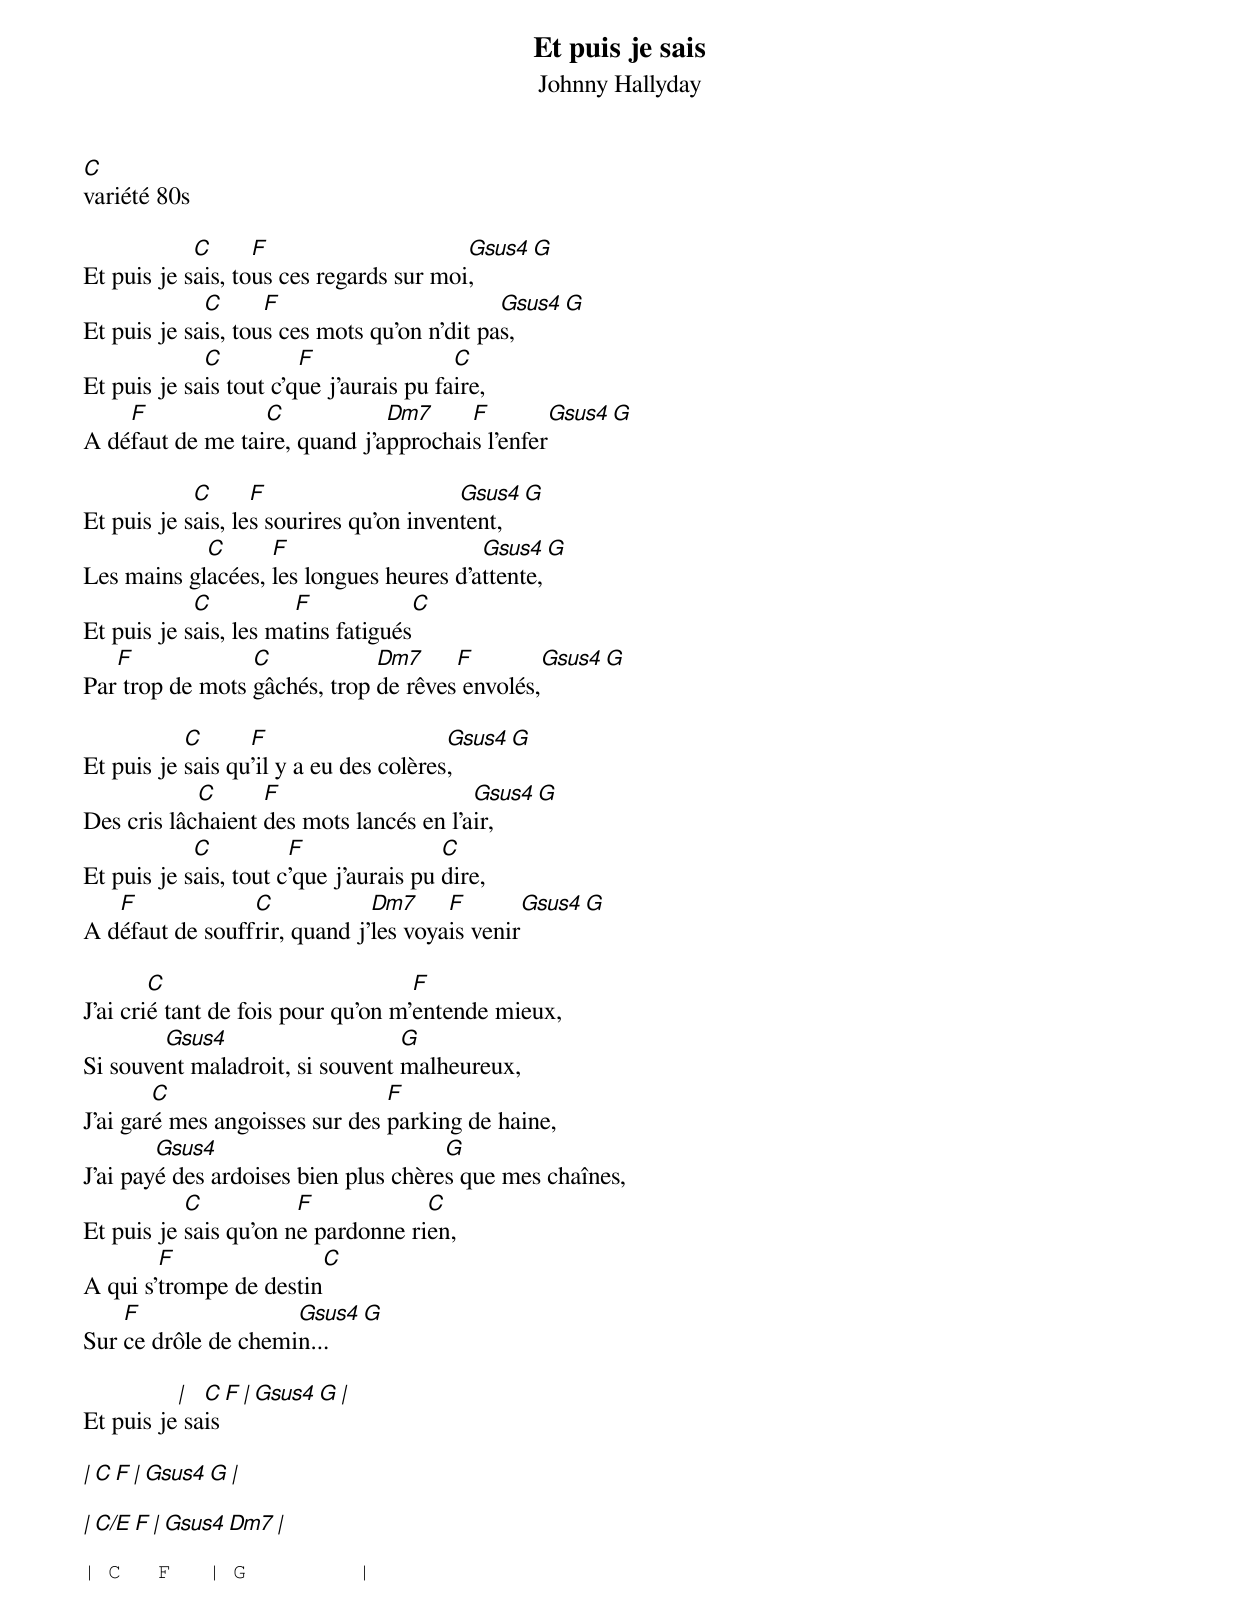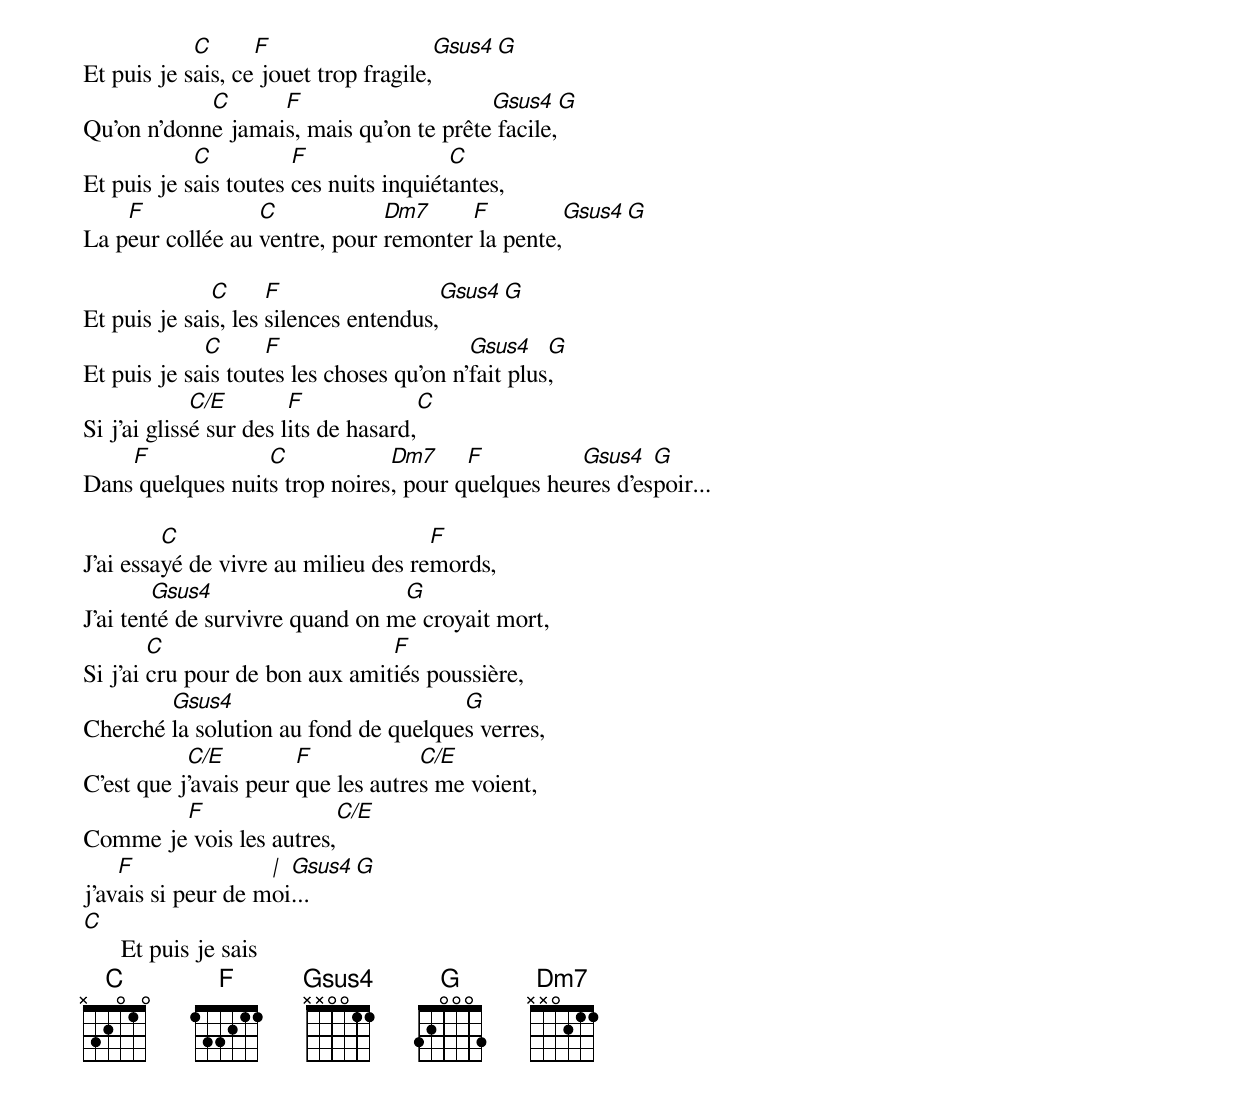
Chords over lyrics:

Et puis je sais
Johnny Hallyday
C
variété 80s

            C      F                     Gsus4    G
Et puis je sais, tous ces regards sur moi,
             C      F                        Gsus4    G
Et puis je sais, tous ces mots qu'on n'dit pas,
             C          F                C
Et puis je sais tout c'que j'aurais pu faire,
    F             C            Dm7     F          Gsus4   G
A défaut de me taire, quand j'approchais l'enfer

            C      F                     Gsus4    G
Et puis je sais, les sourires qu'on inventent,
            C      F                     Gsus4    G
Les mains glacées, les longues heures d'attente,
            C          F                C
Et puis je sais, les matins fatigués
   F             C            Dm7     F          Gsus4   G
Par trop de mots gâchés, trop de rêves envolés,

           C      F                     Gsus4    G
Et puis je sais qu'il y a eu des colères,
            C      F                     Gsus4    G
Des cris lâchaient des mots lancés en l'air,
            C          F                C
Et puis je sais, tout c'que j'aurais pu dire,
   F             C            Dm7     F          Gsus4   G
A défaut de souffrir, quand j'les voyais venir

        C                           F
J'ai crié tant de fois pour qu'on m'entende mieux,
        Gsus4                    G
Si souvent maladroit, si souvent malheureux,
        C                       F
J'ai garé mes angoisses sur des parking de haine,
        Gsus4                         G
J'ai payé des ardoises bien plus chères que mes chaînes,
           C           F            C
Et puis je sais qu'on ne pardonne rien,
        F                C
A qui s'trompe de destin
    F                Gsus4    G
Sur ce drôle de chemin...

          |  C    F |  Gsus4   G |
Et puis je sais

| C   F |  Gsus4   G  |

| C/E   F |  Gsus4   Dm7 |

| C   F   | G         |


            C      F                     Gsus4    G
Et puis je sais, ce jouet trop fragile,
            C      F                     Gsus4    G
Qu'on n'donne jamais, mais qu'on te prête facile,
            C          F                C
Et puis je sais toutes ces nuits inquiétantes,
    F             C            Dm7     F          Gsus4   G
La peur collée au ventre, pour remonter la pente,

              C      F                     Gsus4    G
Et puis je sais, les silences entendus,
             C      F                     Gsus4    G
Et puis je sais toutes les choses qu'on n'fait plus,
             C/E        F                C
Si j'ai glissé sur des lits de hasard,
    F             C            Dm7     F          Gsus4   G
Dans quelques nuits trop noires, pour quelques heures d'espoir...

         C                           F
J'ai essayé de vivre au milieu des remords,
        Gsus4                    G
J'ai tenté de survivre quand on me croyait mort,
        C                       F
Si j'ai cru pour de bon aux amitiés poussière,
        Gsus4                         G
Cherché la solution au fond de quelques verres,
           C/E         F            C/E
C'est que j'avais peur que les autres me voient,
        F                C/E
Comme je vois les autres,
    F               | Gsus4    G
j'avais si peur de moi...
C
      Et puis je sais
